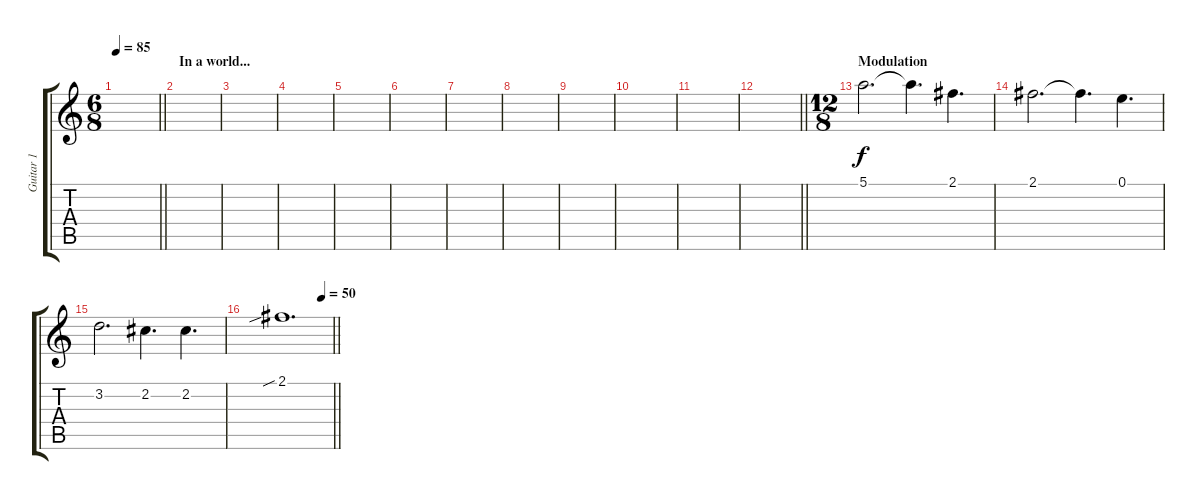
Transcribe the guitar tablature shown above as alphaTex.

\track ("Guitar 1" "Guitar 1") {instrument overdrivenguitar}
\staff {score tabs}
\tuning (E4 B3 G3 D3 A2 E2) {hide}
\ts (6 8)
\tempo 85
\clef g2
\barLineRight lightlight
\ks c
|
\section ("" "In a world...")
|
|
|
|
|
|
|
|
|
|
\barLineRight lightlight
|
\ts (12 8)
\section ("" "Modulation")
5.1.2{d volume 9} 5.1{t}.4{d} 2.1.4{d} |
2.1.2{d} 2.1{t}.4{d} 0.1.4{d} |
3.2.2{d} 2.2.4{d} 2.2.4{d} |
\tempo (50 0.7916666666666666)
\barLineRight lightlight
2.1{sib}.1{d volume 3}
